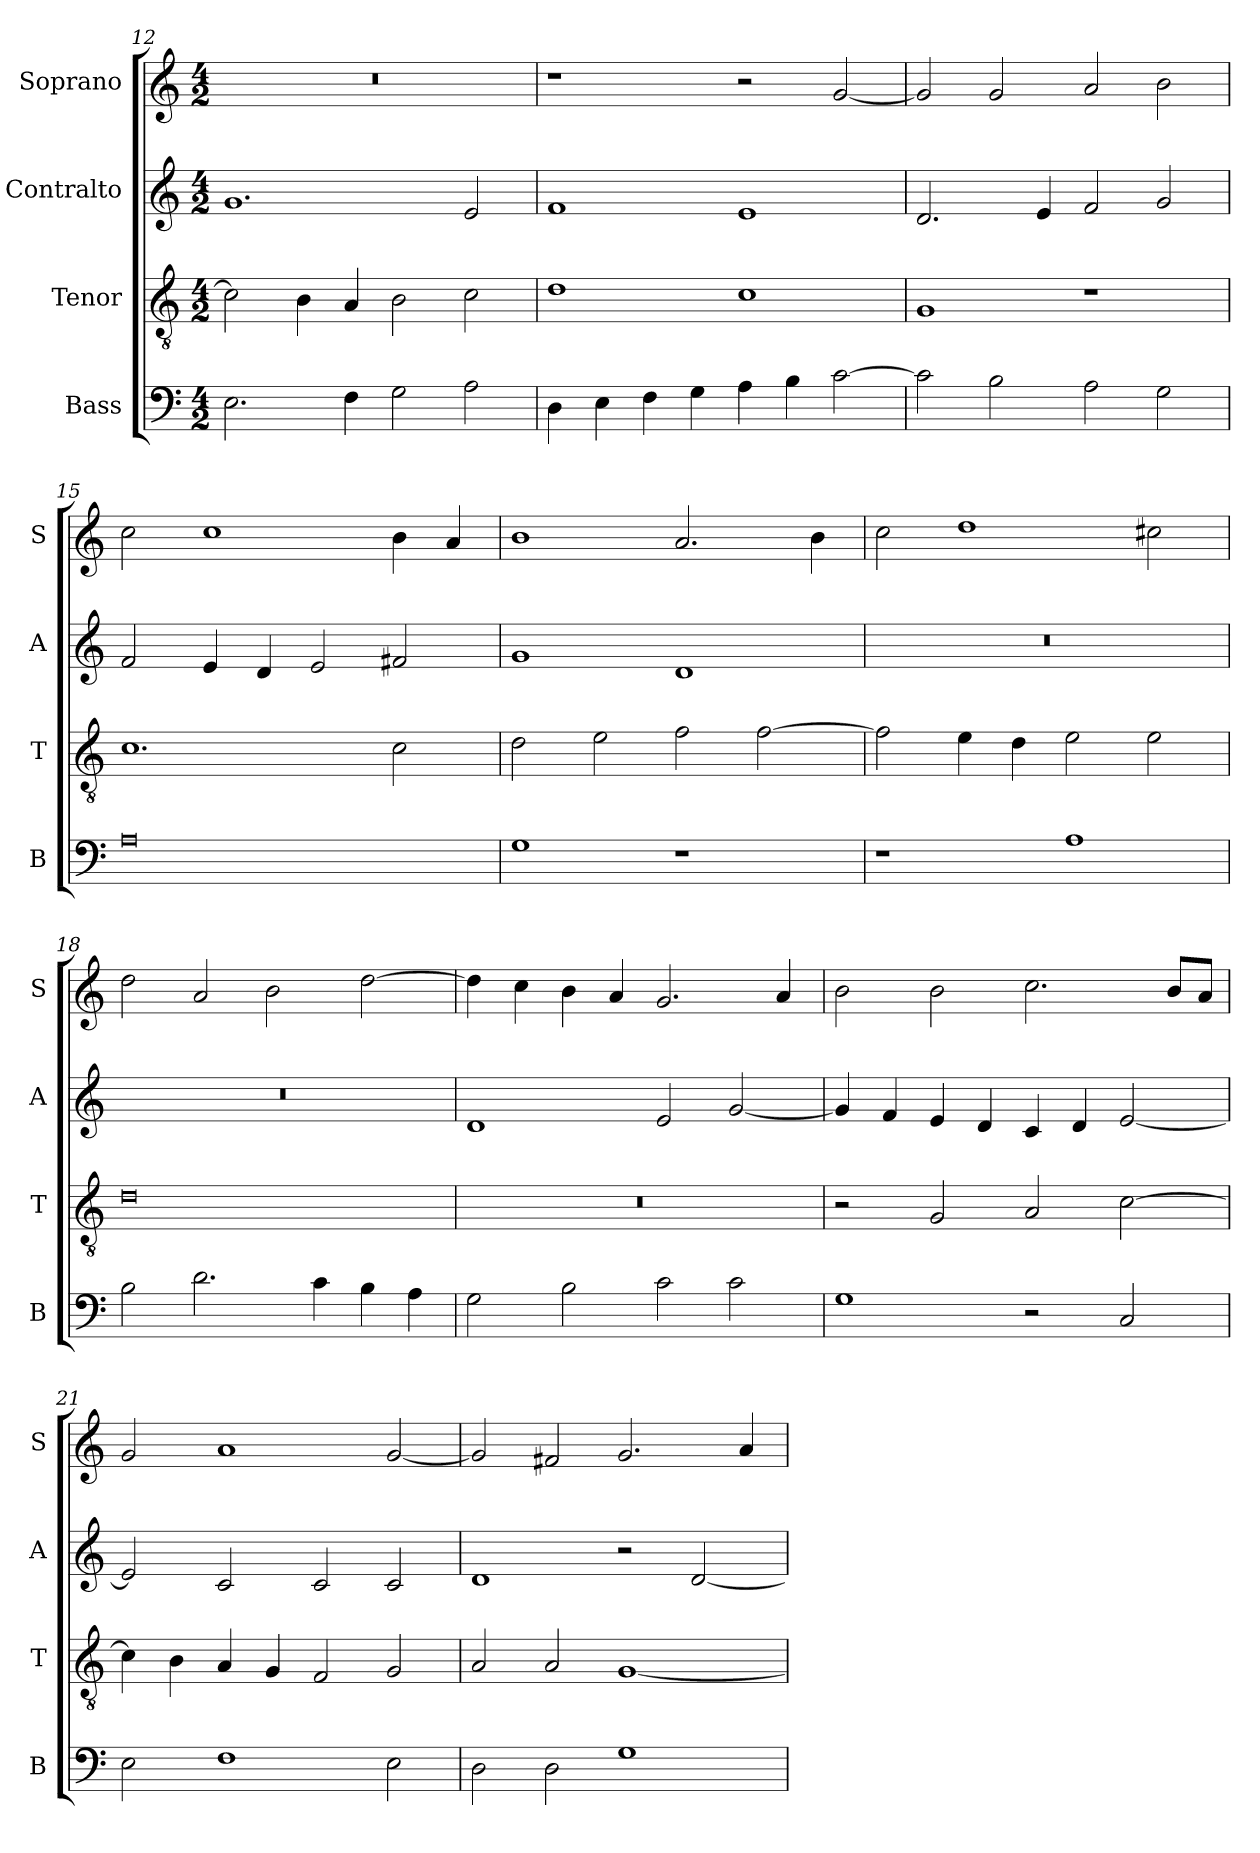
**kern	**kern	**kern	**kern
*part4	*part3	*part2	*part1
*staff4	*staff3	*staff2	*staff1
*I"Bass	*I"Tenor	*I"Contralto	*I"Soprano
*I'B	*I'T	*I'A	*I'S
*clefF4	*clefGv2	*clefG2	*clefG2
*k[]	*k[]	*k[]	*k[]
*G:mix	*G:mix	*G:mix	*G:mix
*M4/2	*M4/2	*M4/2	*M4/2
=12	=12	=12	=12
2.E	2c]	1.g	0r
.	4B	.	.
4F	4A	.	.
2G	2B	.	.
2A	2c	2e	.
=13	=13	=13	=13
4D	1d	1f	1r
4E	.	.	.
4F	.	.	.
4G	.	.	.
4A	1c	1e	2r
4B	.	.	.
[2c	.	.	[2g
=14	=14	=14	=14
2c]	1G	2.d	2g]
2B	.	.	2g
.	.	4e	.
2A	1r	2f	2a
2G	.	2g	2b
=15	=15	=15	=15
0A	1.c	2f	2cc
.	.	4e	1cc
.	.	4d	.
.	.	2e	.
.	2c	2f#X	4b
.	.	.	4a
=16	=16	=16	=16
1G	2d	1g	1b
.	2e	.	.
1r	2f	1d	2.a
.	[2f	.	.
.	.	.	4b
=17	=17	=17	=17
1r	2f]	0r	2cc
.	4e	.	1dd
.	4d	.	.
1A	2e	.	.
.	2e	.	2cc#X
=18	=18	=18	=18
2B	0d	0r	2dd
2.d	.	.	2a
.	.	.	2b
4c	.	.	.
4B	.	.	[2dd
4A	.	.	.
=19	=19	=19	=19
2G	0r	1d	4dd]
.	.	.	4cc
2B	.	.	4b
.	.	.	4a
2c	.	2e	2.g
2c	.	[2g	.
.	.	.	4a
=20	=20	=20	=20
1G	2r	4g]	2b
.	.	4f	.
.	2G	4e	2b
.	.	4d	.
2r	2A	4c	2.cc
.	.	4d	.
2C	[2c	[2e	.
.	.	.	8b/L
.	.	.	8a/J
=21	=21	=21	=21
2E	4c]	2e]	2g
.	4B	.	.
1F	4A	2c	1a
.	4G	.	.
.	2F	2c	.
2E	2G	2c	[2g
=22	=22	=22	=22
2D	2A	1d	2g]
2D	2A	.	2f#X
1G	[1G	2r	2.g
.	.	[2d	.
.	.	.	4a
=	=	=	=
*-	*-	*-	*-
